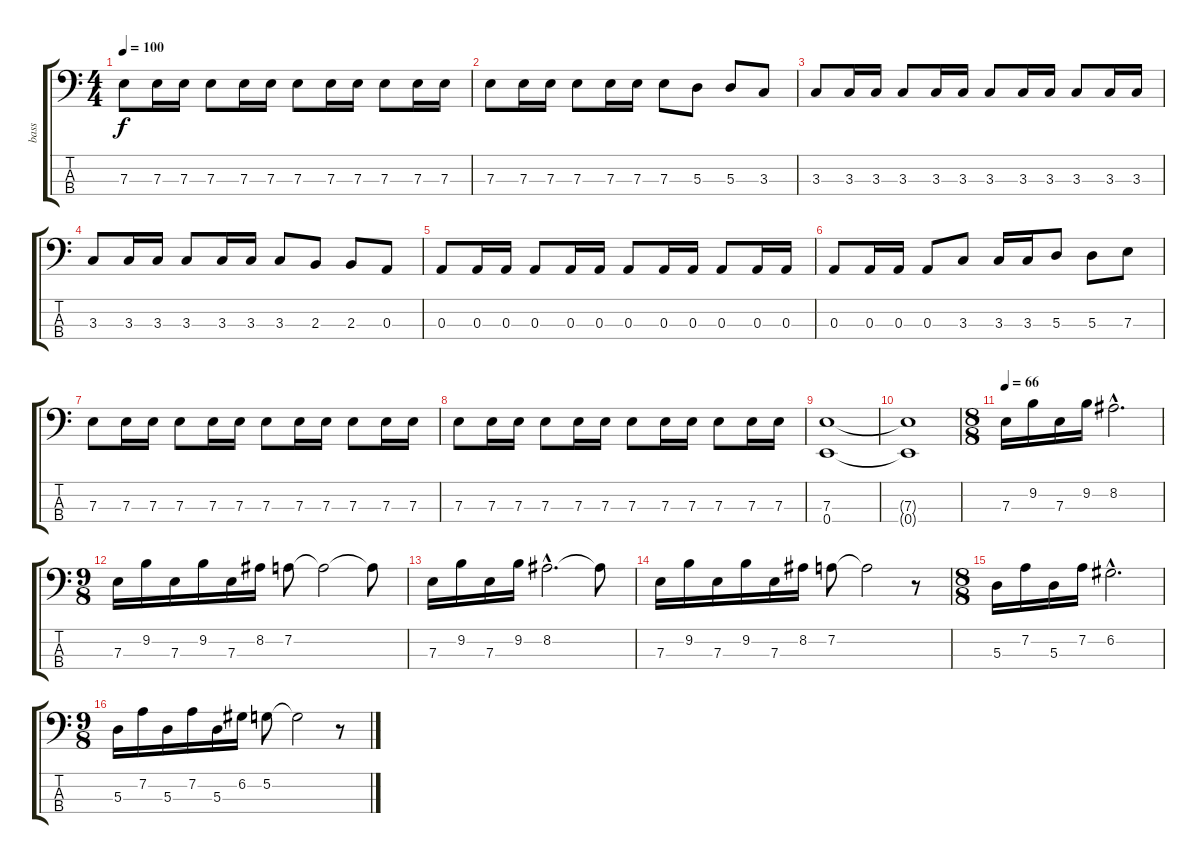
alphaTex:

\track ("bass" "bass") {instrument slapbass1}
\staff {score tabs}
\tuning (G2 D2 A1 E1) {hide}
\ts (4 4)
\tempo 100
\clef f4
\ks c
7.3.8{dy f} 7.3.16 7.3.16 7.3.8 7.3.16 7.3.16 7.3.8 7.3.16 7.3.16 7.3.8 7.3.16 7.3.16 |
7.3.8 7.3.16 7.3.16 7.3.8 7.3.16 7.3.16 7.3.8 5.3.8 5.3.8 3.3.8 |
3.3.8 3.3.16 3.3.16 3.3.8 3.3.16 3.3.16 3.3.8 3.3.16 3.3.16 3.3.8 3.3.16 3.3.16 |
3.3.8 3.3.16 3.3.16 3.3.8 3.3.16 3.3.16 3.3.8 2.3.8 2.3.8 0.3.8 |
0.3.8 0.3.16 0.3.16 0.3.8 0.3.16 0.3.16 0.3.8 0.3.16 0.3.16 0.3.8 0.3.16 0.3.16 |
0.3.8 0.3.16 0.3.16 0.3.8 3.3.8 3.3.16 3.3.16 5.3.8 5.3.8 7.3.8 |
7.3.8 7.3.16 7.3.16 7.3.8 7.3.16 7.3.16 7.3.8 7.3.16 7.3.16 7.3.8 7.3.16 7.3.16 |
7.3.8 7.3.16 7.3.16 7.3.8 7.3.16 7.3.16 7.3.8 7.3.16 7.3.16 7.3.8 7.3.16 7.3.16 |
(7.3 0.4).1 |
(7.3{t} 0.4{t}).1 |
\ts (8 8)
\tempo 66
7.3.16 9.2.16 7.3.16 9.2.16 8.2{hac}.2{d} |
\ts (9 8)
7.3.16 9.2.16 7.3.16 9.2.16 7.3.16 8.2.16 7.2.8 7.2{t}.2 7.2{t}.8 |
7.3.16 9.2.16 7.3.16 9.2.16 8.2{hac}.2{d} 8.2{t}.8 |
7.3.16 9.2.16 7.3.16 9.2.16 7.3.16 8.2.16 7.2.8 7.2{t}.2 r.8 |
\ts (8 8)
5.3.16 7.2.16 5.3.16 7.2.16 6.2{hac}.2{d} |
\ts (9 8)
5.3.16 7.2.16 5.3.16 7.2.16 5.3.16 6.2.16 5.2.8 5.2{t}.2 r.8
